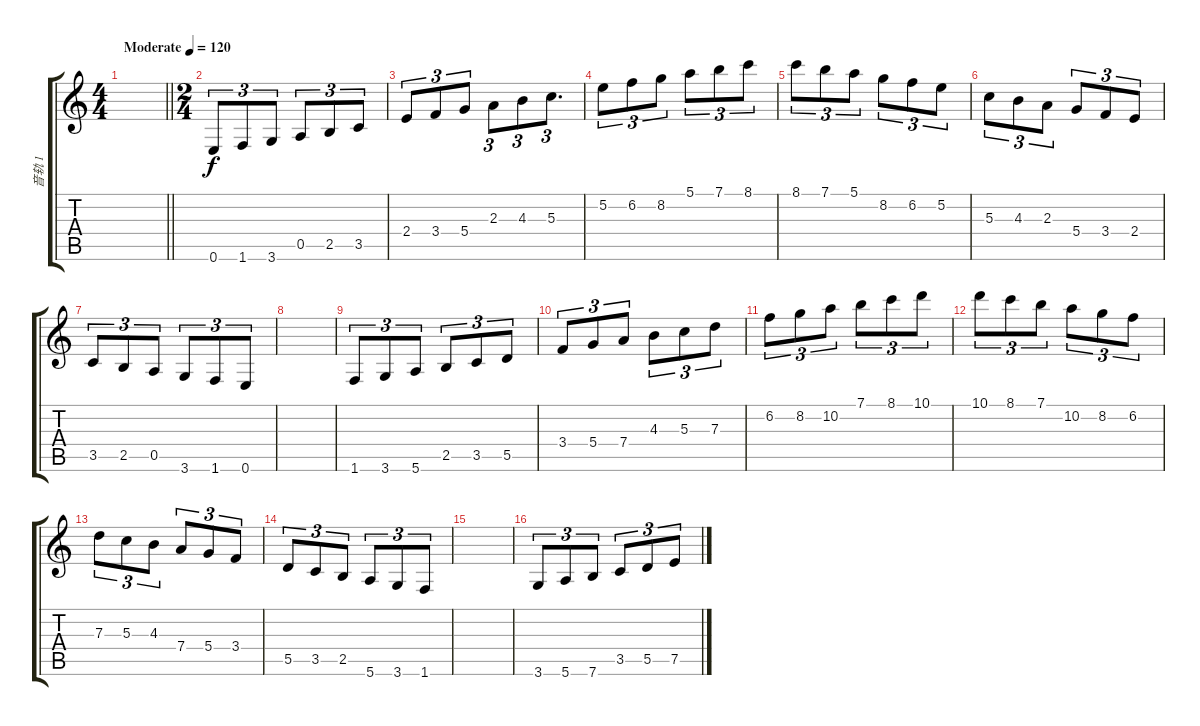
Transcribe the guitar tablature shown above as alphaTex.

\track ("音轨 1" "音轨 1") {instrument overdrivenguitar}
\staff {score tabs}
\tuning (E4 B3 G3 D3 A2 E2) {hide}
\ts (4 4)
\tempo (120 "Moderate")
\clef g2
\barLineRight lightlight
\ks c
|
\ts (2 4)
\section ("" "")
0.6.8{tu (3 2)} 1.6.8{tu (3 2)} 3.6.8{tu (3 2)} 0.5.8{tu (3 2)} 2.5.8{tu (3 2)} 3.5.8{tu (3 2) balance 8} |
2.4.8{tu (3 2)} 3.4.8{tu (3 2)} 5.4.8{tu (3 2)} 2.3.8{tu (3 2)} 4.3.8{tu (3 2)} 5.3.8{d tu (3 2)} |
5.2.8{tu (3 2) txt ""} 6.2.8{tu (3 2)} 8.2.8{tu (3 2)} 5.1.8{tu (3 2)} 7.1.8{tu (3 2)} 8.1.8{tu (3 2)} |
8.1.8{tu (3 2)} 7.1.8{tu (3 2)} 5.1.8{tu (3 2)} 8.2.8{tu (3 2)} 6.2.8{tu (3 2)} 5.2.8{tu (3 2)} |
5.3.8{tu (3 2)} 4.3.8{tu (3 2)} 2.3.8{tu (3 2)} 5.4.8{tu (3 2)} 3.4.8{tu (3 2)} 2.4.8{tu (3 2)} |
3.5.8{tu (3 2)} 2.5.8{tu (3 2)} 0.5.8{tu (3 2)} 3.6.8{tu (3 2)} 1.6.8{tu (3 2)} 0.6.8{tu (3 2)} |
|
1.6.8{tu (3 2)} 3.6.8{tu (3 2)} 5.6.8{tu (3 2)} 2.5.8{tu (3 2)} 3.5.8{tu (3 2)} 5.5.8{tu (3 2)} |
3.4.8{tu (3 2)} 5.4.8{tu (3 2)} 7.4.8{tu (3 2)} 4.3.8{tu (3 2)} 5.3.8{tu (3 2)} 7.3.8{tu (3 2)} |
6.2.8{tu (3 2)} 8.2.8{tu (3 2)} 10.2.8{tu (3 2)} 7.1.8{tu (3 2)} 8.1.8{tu (3 2)} 10.1.8{tu (3 2)} |
10.1.8{tu (3 2)} 8.1.8{tu (3 2)} 7.1.8{tu (3 2)} 10.2.8{tu (3 2)} 8.2.8{tu (3 2)} 6.2.8{tu (3 2)} |
7.3.8{tu (3 2)} 5.3.8{tu (3 2)} 4.3.8{tu (3 2)} 7.4.8{tu (3 2)} 5.4.8{tu (3 2)} 3.4.8{tu (3 2)} |
5.5.8{tu (3 2)} 3.5.8{tu (3 2)} 2.5.8{tu (3 2)} 5.6.8{tu (3 2)} 3.6.8{tu (3 2)} 1.6.8{tu (3 2)} |
|
3.6.8{tu (3 2)} 5.6.8{tu (3 2)} 7.6.8{tu (3 2)} 3.5.8{tu (3 2)} 5.5.8{tu (3 2)} 7.5.8{tu (3 2)}
